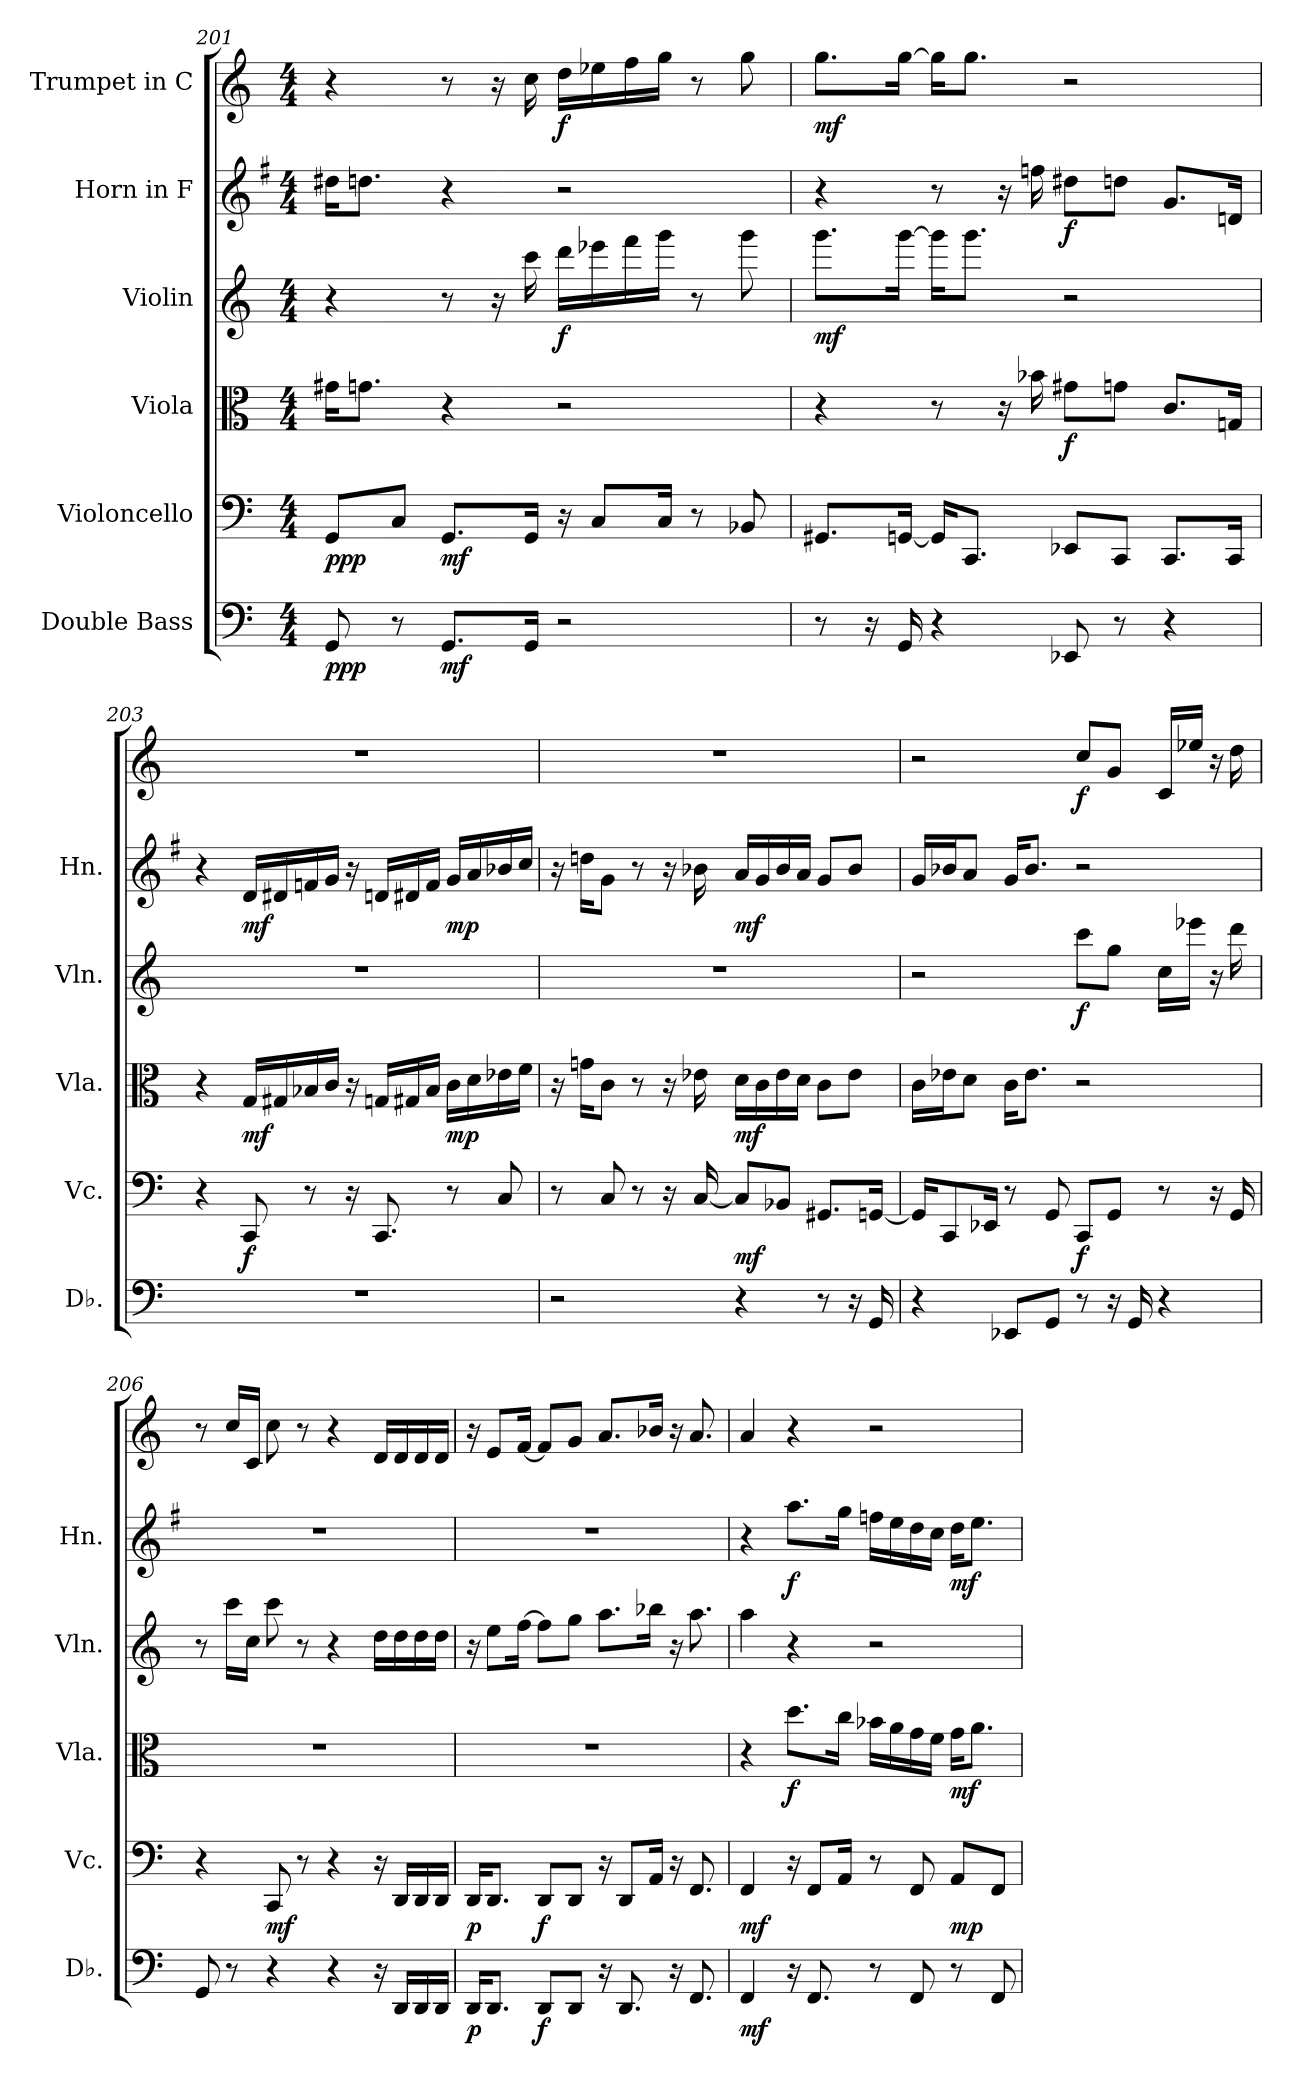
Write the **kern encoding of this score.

**kern	**dynam	**kern	**dynam	**kern	**dynam	**kern	**dynam	**kern	**dynam	**kern	**dynam
*part6	*part6	*part5	*part5	*part4	*part4	*part3	*part3	*part2	*part2	*part1	*part1
*staff6	*staff6	*staff5	*staff5	*staff4	*staff4	*staff3	*staff3	*staff2	*staff2	*staff1	*staff1
*I"Double Bass	*	*I"Violoncello	*	*I"Viola	*	*I"Violin	*	*I"Horn in F	*	*I"Trumpet in C	*
*I'Db.	*	*I'Vc.	*	*I'Vla.	*	*I'Vln.	*	*I'Hn.	*	*	*
!!LO:PB:g=z
*clefF4	*	*clefF4	*	*clefC3	*	*clefG2	*	*clefG2	*	*clefG2	*
*ITrd7c12	*	*	*	*	*	*	*	*ITrd4c7	*	*	*
*k[]	*	*k[]	*	*k[]	*	*k[]	*	*k[]	*	*k[]	*
*C:	*	*C:	*	*C:	*	*C:	*	*C:	*	*C:	*
*M4/4	*	*M4/4	*	*M4/4	*	*M4/4	*	*M4/4	*	*M4/4	*
=201	=201	=201	=201	=201	=201	=201	=201	=201	=201	=201	=201
8GGGi/	ppp	8GGi/L	ppp	16g#Xi\KL	.	4r	.	16g#Xi\KL	.	4r	.
.	.	.	.	8.gni\J	.	.	.	8.gni\J	.	.	.
8r	.	8Ci/J	.	.	.	.	.	.	.	.	.
8.GGGi/L	mf	8.GGi/L	mf	4r	.	8r	.	4r	.	8r	.
.	.	.	.	.	.	16r	.	.	.	16r	.
16GGGi/Jk	.	16GGi/Jk	.	.	.	16ccci\	.	.	.	16cci\	.
2r	.	16r	.	2r	.	16dddi\LL	f	2r	.	16ddi\LL	f
.	.	8Ci/L	.	.	.	16eee-Xi\	.	.	.	16ee-Xi\	.
.	.	.	.	.	.	16fffi\	.	.	.	16ffi\	.
.	.	16Ci/Jk	.	.	.	16gggi\JJ	.	.	.	16ggi\JJ	.
.	.	8r	.	.	.	8r	.	.	.	8r	.
.	.	8BB-Xi/	.	.	.	8gggi\	.	.	.	8ggi\	.
=202	=202	=202	=202	=202	=202	=202	=202	=202	=202	=202	=202
8r	.	8.GG#Xi/L	.	4r	.	8.gggi\L	mf	4r	.	8.ggi\L	mf
16r	.	.	.	.	.	.	.	.	.	.	.
16GGGi/	.	[16GGni/Jk	.	.	.	[16gggi\Jk	.	.	.	[16ggi\Jk	.
4r	.	16GGi/KL]	.	8r	.	16gggi\KL]	.	8r	.	16ggi\KL]	.
.	.	8.CCi/J	.	.	.	8.gggi\J	.	.	.	8.ggi\J	.
.	.	.	.	16r	.	.	.	16r	.	.	.
.	.	.	.	16b-Xi\	.	.	.	16b-Xi\	.	.	.
8EEE-Xi/	.	8EE-Xi/L	.	8g#Xi\L	f	2r	.	8g#Xi\L	f	2r	.
8r	.	8CCi/J	.	8gni\J	.	.	.	8gni\J	.	.	.
4r	.	8.CCi/L	.	8.ci/L	.	.	.	8.ci/L	.	.	.
.	.	16CCi/Jk	.	16Gni/Jk	.	.	.	16Gni/Jk	.	.	.
=203	=203	=203	=203	=203	=203	=203	=203	=203	=203	=203	=203
1r	.	4r	.	4r	.	1r	.	4r	.	1r	.
.	.	8CCi/	f	16Gi/LL	mf	.	.	16Gi/LL	mf	.	.
.	.	.	.	16G#Xi/	.	.	.	16G#Xi/	.	.	.
.	.	8r	.	16B-Xi/	.	.	.	16B-Xi/	.	.	.
.	.	.	.	16ci/JJ	.	.	.	16ci/JJ	.	.	.
.	.	16r	.	16r	.	.	.	16r	.	.	.
.	.	8.CCi/	.	16Gni/LL	.	.	.	16Gni/LL	.	.	.
.	.	.	.	16G#Xi/	.	.	.	16G#Xi/	.	.	.
.	.	.	.	16B-i/JJ	.	.	.	16B-i/JJ	.	.	.
.	.	8r	.	16ci\LL	mp	.	.	16ci/LL	mp	.	.
.	.	.	.	16di\	.	.	.	16di/	.	.	.
.	.	8Ci/	.	16e-Xi\	.	.	.	16e-Xi/	.	.	.
.	.	.	.	16fi\JJ	.	.	.	16fi/JJ	.	.	.
!!LO:LB:g=z
=204	=204	=204	=204	=204	=204	=204	=204	=204	=204	=204	=204
2r	.	8r	.	16r	.	1r	.	16r	.	1r	.
.	.	.	.	16gni\KL	.	.	.	16gni\KL	.	.	.
.	.	8Ci/	.	8ci\J	.	.	.	8ci\J	.	.	.
.	.	8r	.	8r	.	.	.	8r	.	.	.
.	.	16r	.	16r	.	.	.	16r	.	.	.
.	.	[16Ci/	.	16e-Xi\	.	.	.	16e-Xi\	.	.	.
4r	.	8Ci/L]	mf	16di\LL	mf	.	.	16di/LL	mf	.	.
.	.	.	.	16ci\	.	.	.	16ci/	.	.	.
.	.	8BB-Xi/J	.	16e-i\	.	.	.	16e-i/	.	.	.
.	.	.	.	16di\JJ	.	.	.	16di/JJ	.	.	.
8r	.	8.GG#Xi/L	.	8ci\L	.	.	.	8ci/L	.	.	.
16r	.	.	.	8e-i\J	.	.	.	8e-i/J	.	.	.
16GGGi/	.	[16GGni/Jk	.	.	.	.	.	.	.	.	.
=205	=205	=205	=205	=205	=205	=205	=205	=205	=205	=205	=205
4r	.	16GGi/KL]	.	16ci\LL	.	2r	.	16ci/LL	.	2r	.
.	.	8CCi/	.	16e-Xi\J	.	.	.	16e-Xi/J	.	.	.
.	.	.	.	8di\J	.	.	.	8di/J	.	.	.
.	.	16EE-Xi/Jk	.	.	.	.	.	.	.	.	.
8EEE-Xi/L	.	8r	.	16ci\KL	.	.	.	16ci/KL	.	.	.
.	.	.	.	8.e-i\J	.	.	.	8.e-i/J	.	.	.
8GGGi/J	.	8GGi/	.	.	.	.	.	.	.	.	.
8r	.	8CCi/L	f	2r	.	8ccci\L	f	2r	.	8cci/L	f
16r	.	8GGi/J	.	.	.	8ggi\J	.	.	.	8gi/J	.
16GGGi/	.	.	.	.	.	.	.	.	.	.	.
4r	.	8r	.	.	.	16cci\LL	.	.	.	16ci/LL	.
.	.	.	.	.	.	16eee-Xi\JJ	.	.	.	16ee-Xi/JJ	.
.	.	16r	.	.	.	16r	.	.	.	16r	.
.	.	16GGi/	.	.	.	16dddi\	.	.	.	16ddi\	.
=206	=206	=206	=206	=206	=206	=206	=206	=206	=206	=206	=206
8GGGi/	.	4r	.	1r	.	8r	.	1r	.	8r	.
8r	.	.	.	.	.	16ccci\LL	.	.	.	16cci/LL	.
.	.	.	.	.	.	16cci\JJ	.	.	.	16ci/JJ	.
4r	.	8CCi/	mf	.	.	8ccci\	.	.	.	8cci\	.
.	.	8r	.	.	.	8r	.	.	.	8r	.
4r	.	4r	.	.	.	4r	.	.	.	4r	.
16r	.	16r	.	.	.	16ddi\LL	.	.	.	16di/LL	.
16DDDi/LL	.	16DDi/LL	.	.	.	16ddi\	.	.	.	16di/	.
16DDDi/	.	16DDi/	.	.	.	16ddi\	.	.	.	16di/	.
16DDDi/JJ	.	16DDi/JJ	.	.	.	16ddi\JJ	.	.	.	16di/JJ	.
!!LO:PB:g=z
=207	=207	=207	=207	=207	=207	=207	=207	=207	=207	=207	=207
16DDDi/KL	p	16DDi/KL	p	1r	.	16r	.	1r	.	16r	.
8.DDDi/J	.	8.DDi/J	.	.	.	8eei\L	.	.	.	8ei/L	.
.	.	.	.	.	.	[16ffi\Jk	.	.	.	[16fi/Jk	.
8DDDi/L	f	8DDi/L	f	.	.	8ffi\L]	.	.	.	8fi/L]	.
8DDDi/J	.	8DDi/J	.	.	.	8ggi\J	.	.	.	8gi/J	.
16r	.	16r	.	.	.	8.aai\L	.	.	.	8.ai/L	.
8.DDDi/	.	8DDi/L	.	.	.	.	.	.	.	.	.
.	.	16AAi/Jk	.	.	.	16bb-Xi\Jk	.	.	.	16b-Xi/Jk	.
16r	.	16r	.	.	.	16r	.	.	.	16r	.
8.FFFi/	.	8.FFi/	.	.	.	8.aai\	.	.	.	8.ai/	.
=208	=208	=208	=208	=208	=208	=208	=208	=208	=208	=208	=208
4FFFi/	mf	4FFi/	mf	4r	.	4aai\	.	4r	.	4ai/	.
16r	.	16r	.	8.ddi\L	f	4r	.	8.ddi\L	f	4r	.
8.FFFi/	.	8FFi/L	.	.	.	.	.	.	.	.	.
.	.	16AAi/Jk	.	16cci\Jk	.	.	.	16cci\Jk	.	.	.
8r	.	8r	.	16b-Xi\LL	.	2r	.	16b-Xi\LL	.	2r	.
.	.	.	.	16ai\	.	.	.	16ai\	.	.	.
8FFFi/	.	8FFi/	.	16gi\	.	.	.	16gi\	.	.	.
.	.	.	.	16fi\JJ	.	.	.	16fi\JJ	.	.	.
8r	.	8AAi/L	mp	16gi\KL	mf	.	.	16gi\KL	mf	.	.
.	.	.	.	8.ai\J	.	.	.	8.ai\J	.	.	.
8FFFi/	.	8FFi/J	.	.	.	.	.	.	.	.	.
=	=	=	=	=	=	=	=	=	=	=	=
*-	*-	*-	*-	*-	*-	*-	*-	*-	*-	*-	*-
